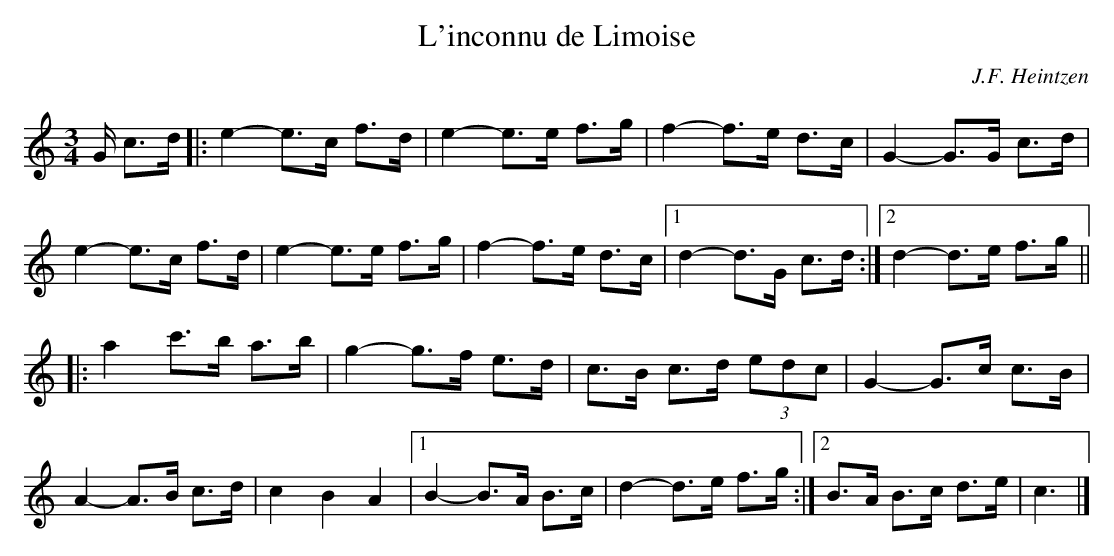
X:1
T:L'inconnu de Limoise
C:J.F. Heintzen
L:1/8
M:3/4
K:C
G/ c>d|:e2-e>c f>d|e2-e>e f>g|f2-f>e d>c|G2-G>G c>d|
e2-e>c f>d|e2-e>e f>g|f2-f>e d>c|1 d2-d>G c>d:|2 d2-d>e f>g||
|:a2 c'>b a>b|g2-g>f e>d|c>B c>d (3edc|G2-G>c c>B|
A2-A>B c>d|c2B2A2|1 B2-B>A B>c|d2-d>e f>g:|2 B>A B>c d>e|c3|]
